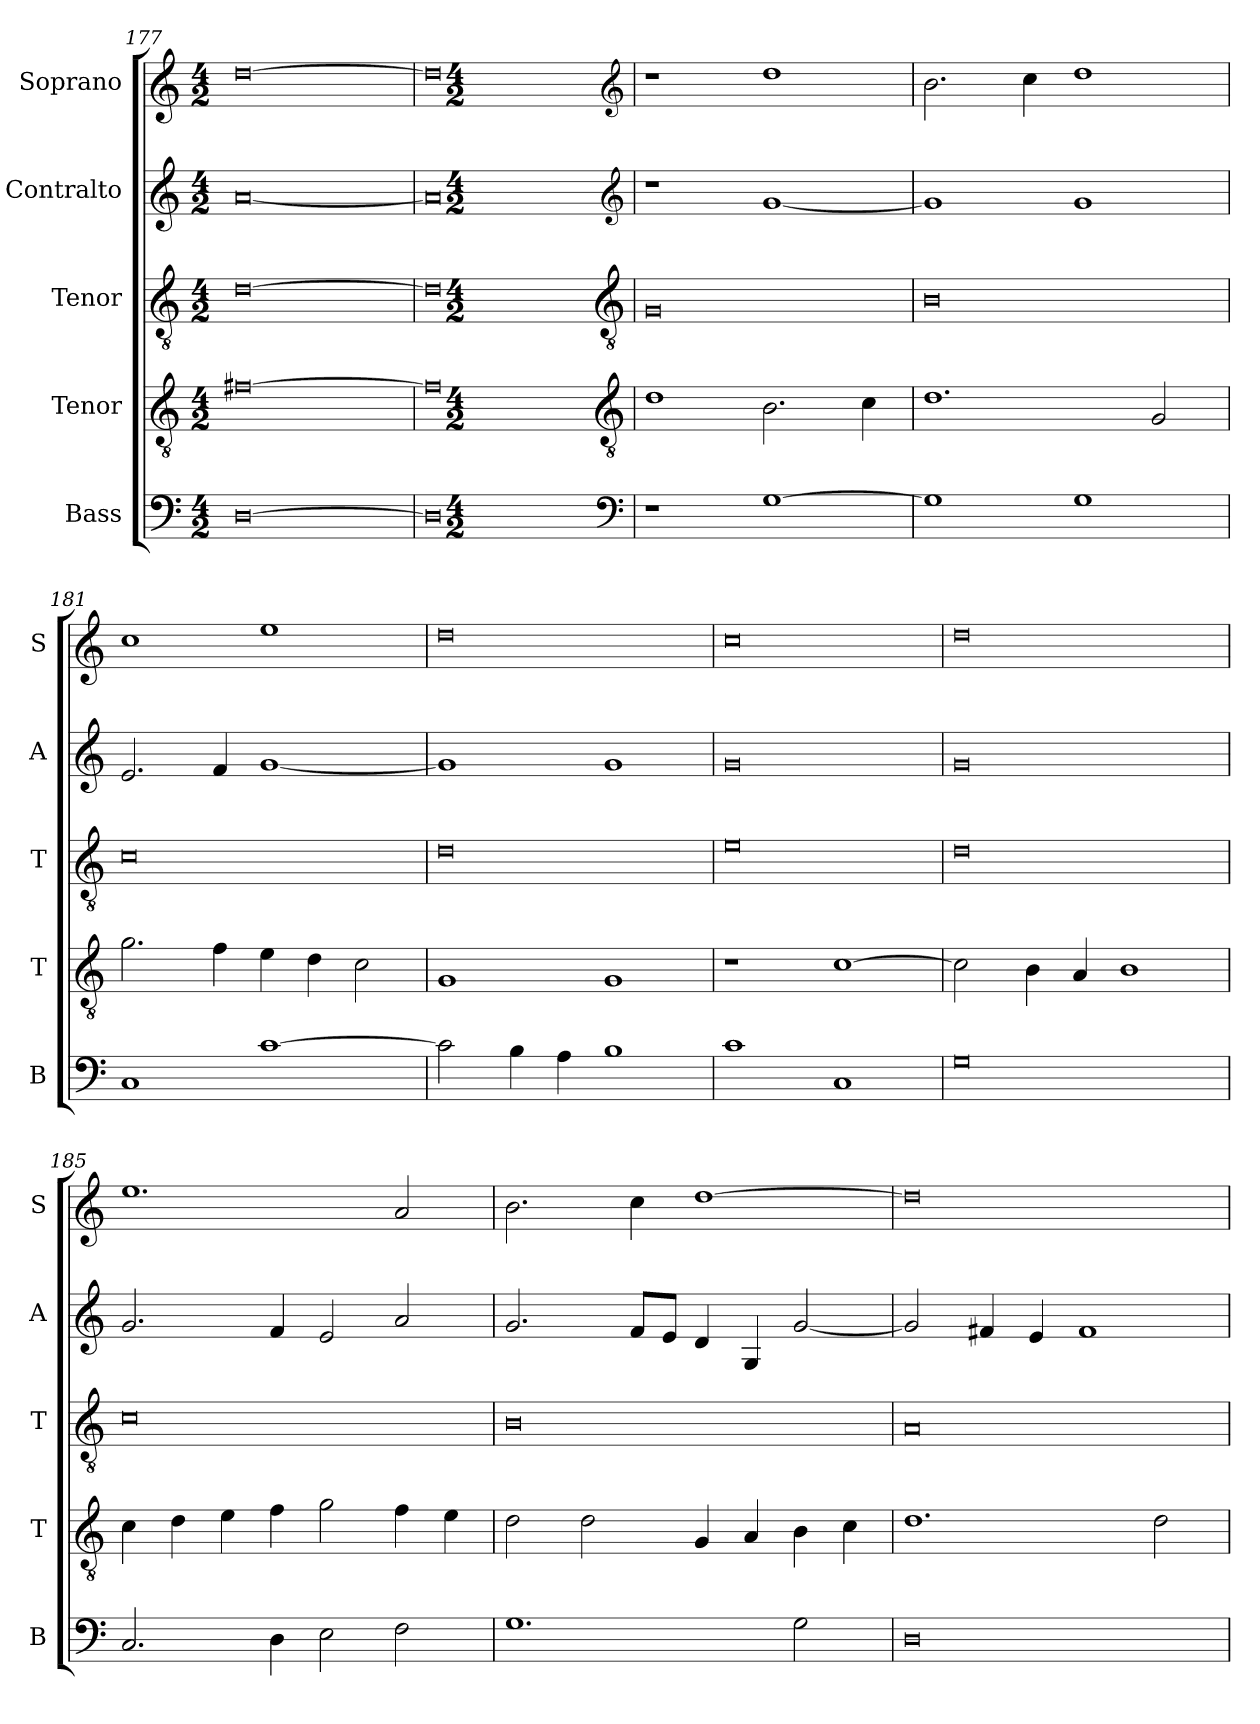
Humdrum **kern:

**kern	**kern	**kern	**kern	**kern
*part5	*part4	*part3	*part2	*part1
*staff5	*staff4	*staff3	*staff2	*staff1
*I"Bass	*I"Tenor	*I"Tenor	*I"Contralto	*I"Soprano
*I'B	*I'T	*I'T	*I'A	*I'S
*clefF4	*clefGv2	*clefGv2	*clefG2	*clefG2
*k[]	*k[]	*k[]	*k[]	*k[]
*G:mix	*G:mix	*G:mix	*G:mix	*G:mix
*M4/2	*M4/2	*M4/2	*M4/2	*M4/2
=177	=177	=177	=177	=177
[0D	[0f#X	[0d	[0a	[0dd
=178	=178	=178	=178	=178
0D]	0f#]	0d]	0a]	0dd]
*clefF4	*clefGv2	*clefGv2	*clefG2	*clefG2
*k[]	*k[]	*k[]	*k[]	*k[]
*G:mix	*G:mix	*G:mix	*G:mix	*G:mix
*M4/2	*M4/2	*M4/2	*M4/2	*M4/2
=179	=179	=179	=179	=179
1r	1d	0G	1r	1r
[1G	2.B	.	[1g	1dd
.	4c	.	.	.
=180	=180	=180	=180	=180
1G]	1.d	0B	1g]	2.b
.	.	.	.	4cc
1G	.	.	1g	1dd
.	2G	.	.	.
=181	=181	=181	=181	=181
1C	2.g	0c	2.e	1cc
.	4f	.	4f	.
[1c	4e	.	[1g	1ee
.	4d	.	.	.
.	2c	.	.	.
=182	=182	=182	=182	=182
2c]	1G	0d	1g]	0dd
4B	.	.	.	.
4A	.	.	.	.
1B	1G	.	1g	.
=183	=183	=183	=183	=183
1c	1r	0e	0g	0cc
1C	[1c	.	.	.
=184	=184	=184	=184	=184
0G	2c]	0d	0g	0dd
.	4B	.	.	.
.	4A	.	.	.
.	1B	.	.	.
=185	=185	=185	=185	=185
2.C	4c	0c	2.g	1.ee
.	4d	.	.	.
.	4e	.	.	.
4D	4f	.	4f	.
2E	2g	.	2e	.
2F	4f	.	2a	2a
.	4e	.	.	.
=186	=186	=186	=186	=186
1.G	2d	0B	2.g	2.b
.	2d	.	.	.
.	.	.	8f/L	4cc
.	.	.	8e/J	.
.	4G	.	4d	[1dd
.	4A	.	4G	.
2G	4B	.	[2g	.
.	4c	.	.	.
=187	=187	=187	=187	=187
0D	1.d	0A	2g]	0dd]
.	.	.	4f#X	.
.	.	.	4e	.
.	.	.	1f#	.
.	2d	.	.	.
=	=	=	=	=
*-	*-	*-	*-	*-
